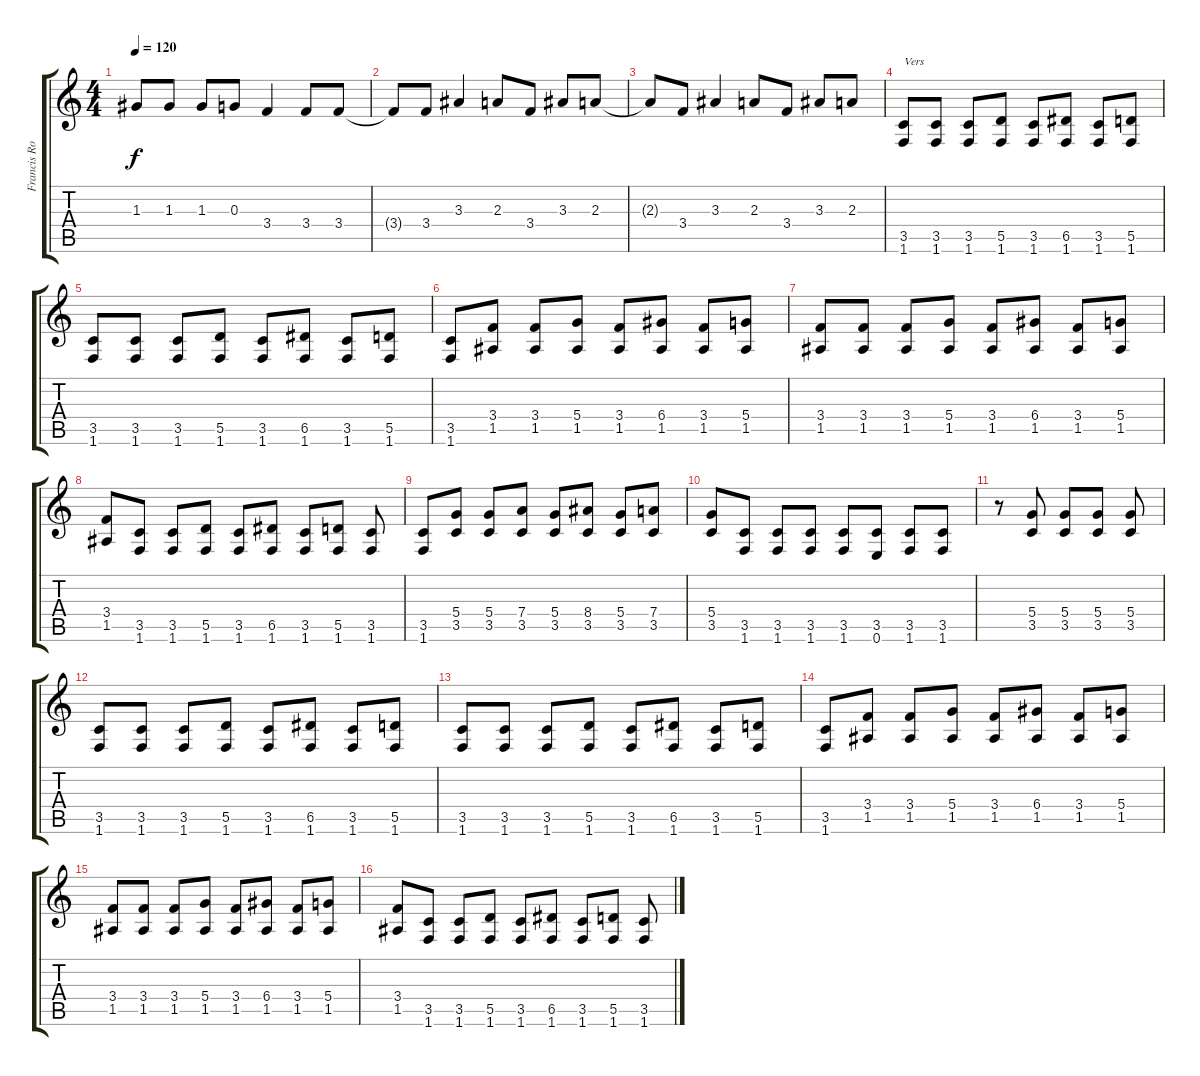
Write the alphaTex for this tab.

\track ("Francis Rossi" "Francis Ro") {instrument overdrivenguitar}
\staff {score tabs}
\tuning (E4 B3 G3 D3 A2 E2) {hide}
\ts (4 4)
\tempo 120
\clef g2
\ks c
1.3.8{dy f} 1.3.8 1.3.8 0.3.8 3.4.4 3.4.8 3.4.8 |
3.4{t}.8 3.4.8 3.3.4 2.3.8 3.4.8 3.3.8 2.3.8 |
2.3{t}.8 3.4.8 3.3.4 2.3.8 3.4.8 3.3.8 2.3.8 |
(3.5 1.6).8{txt "Vers"} (3.5 1.6).8 (3.5 1.6).8 (5.5 1.6).8 (3.5 1.6).8 (6.5 1.6).8 (3.5 1.6).8 (5.5 1.6).8 |
(3.5 1.6).8 (3.5 1.6).8 (3.5 1.6).8 (5.5 1.6).8 (3.5 1.6).8 (6.5 1.6).8 (3.5 1.6).8 (5.5 1.6).8 |
(3.5 1.6).8 (3.4 1.5).8 (3.4 1.5).8 (5.4 1.5).8 (3.4 1.5).8 (6.4 1.5).8 (3.4 1.5).8 (5.4 1.5).8 |
(3.4 1.5).8 (3.4 1.5).8 (3.4 1.5).8 (5.4 1.5).8 (3.4 1.5).8 (6.4 1.5).8 (3.4 1.5).8 (5.4 1.5).8 |
(3.4 1.5).8 (3.5 1.6).8 (3.5 1.6).8 (5.5 1.6).8 (3.5 1.6).8 (6.5 1.6).8 (3.5 1.6).8 (5.5 1.6).8 (3.5 1.6).8 |
(3.5 1.6).8 (5.4 3.5).8 (5.4 3.5).8 (7.4 3.5).8 (5.4 3.5).8 (8.4 3.5).8 (5.4 3.5).8 (7.4 3.5).8 |
(5.4 3.5).8 (3.5 1.6).8 (3.5 1.6).8 (3.5 1.6).8 (3.5 1.6).8 (3.5 0.6).8 (3.5 1.6).8 (3.5 1.6).8 |
r.8 (5.4 3.5).8 (5.4 3.5).8 (5.4 3.5).8 (5.4 3.5).8 |
(3.5 1.6).8 (3.5 1.6).8 (3.5 1.6).8 (5.5 1.6).8 (3.5 1.6).8 (6.5 1.6).8 (3.5 1.6).8 (5.5 1.6).8 |
(3.5 1.6).8 (3.5 1.6).8 (3.5 1.6).8 (5.5 1.6).8 (3.5 1.6).8 (6.5 1.6).8 (3.5 1.6).8 (5.5 1.6).8 |
(3.5 1.6).8 (3.4 1.5).8 (3.4 1.5).8 (5.4 1.5).8 (3.4 1.5).8 (6.4 1.5).8 (3.4 1.5).8 (5.4 1.5).8 |
(3.4 1.5).8 (3.4 1.5).8 (3.4 1.5).8 (5.4 1.5).8 (3.4 1.5).8 (6.4 1.5).8 (3.4 1.5).8 (5.4 1.5).8 |
(3.4 1.5).8 (3.5 1.6).8 (3.5 1.6).8 (5.5 1.6).8 (3.5 1.6).8 (6.5 1.6).8 (3.5 1.6).8 (5.5 1.6).8 (3.5 1.6).8
